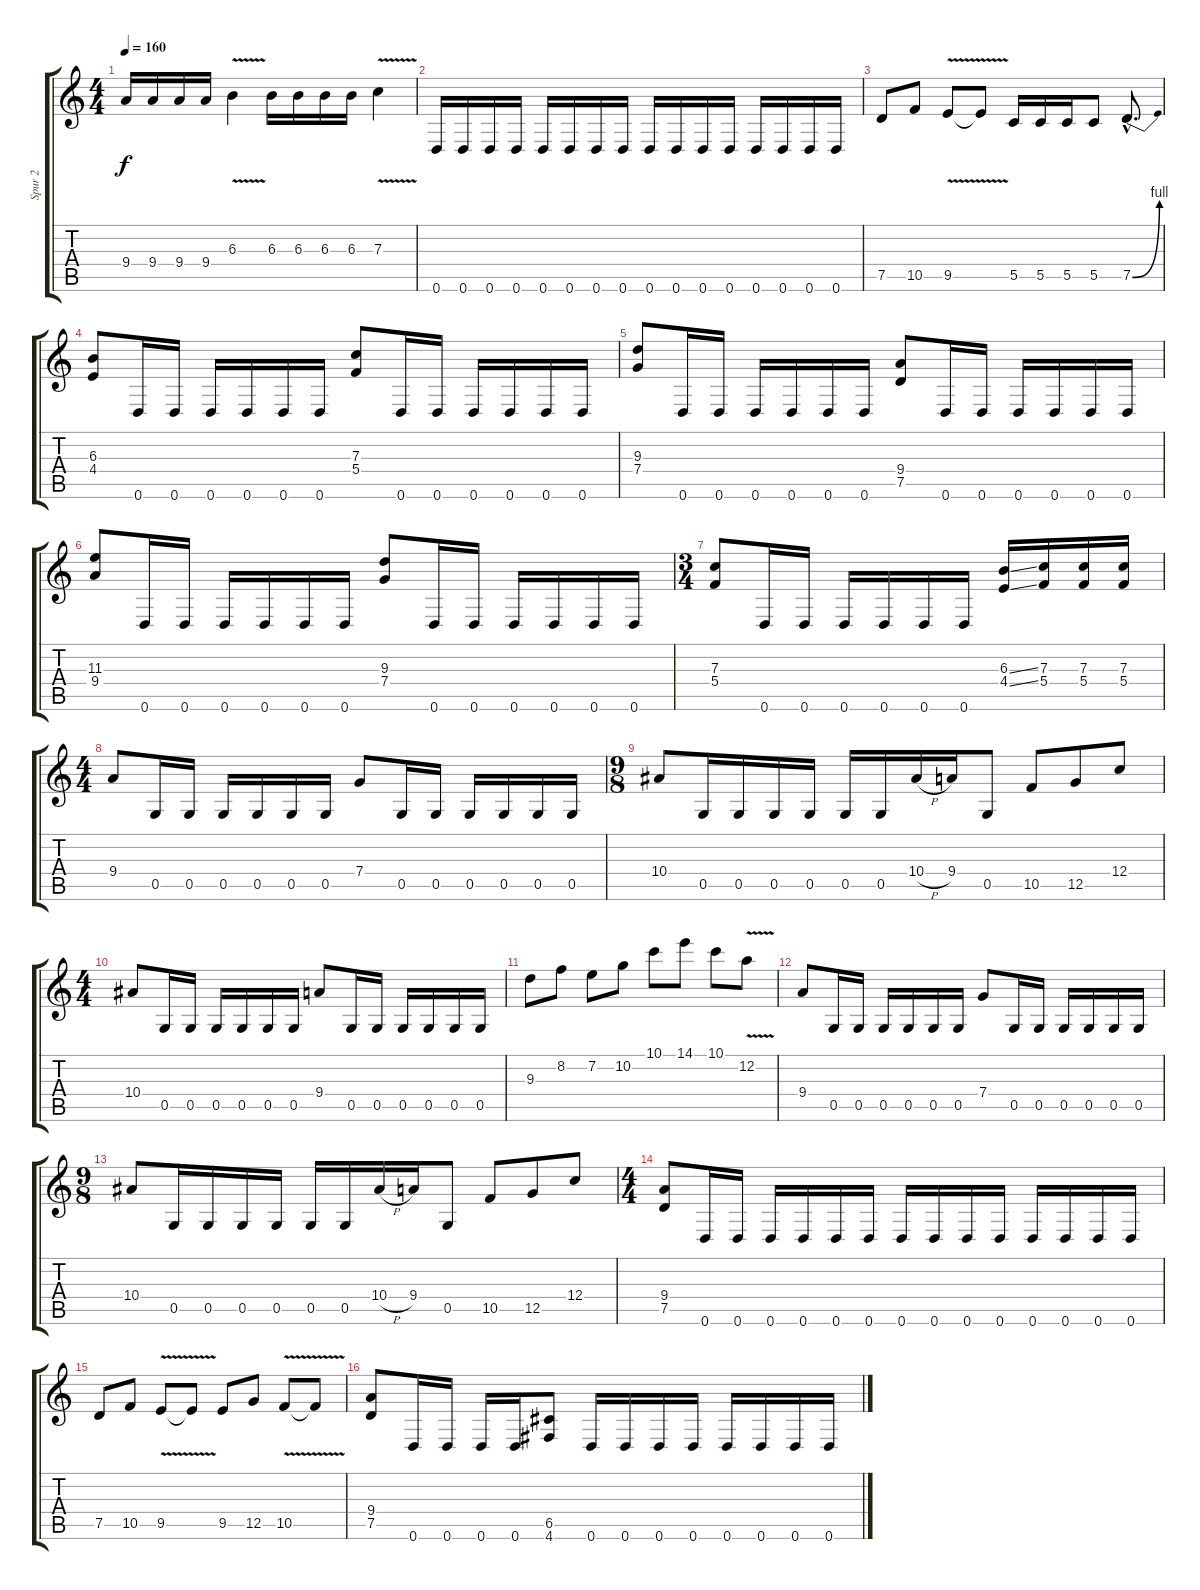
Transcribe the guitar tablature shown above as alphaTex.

\track ("Spur 2" "Spur 2") {instrument distortionguitar}
\staff {score tabs}
\tuning (D4 A3 F3 C3 G2 D2) {hide}
\ts (4 4)
\tempo 160
\clef g2
\ks c
9.4.16{dy f} 9.4.16 9.4.16 9.4.16 6.3{v}.4 6.3.16 6.3.16 6.3.16 6.3.16 7.3{v}.4 |
0.6.16 0.6.16 0.6.16 0.6.16 0.6.16 0.6.16 0.6.16 0.6.16 0.6.16 0.6.16 0.6.16 0.6.16 0.6.16 0.6.16 0.6.16 0.6.16 |
7.5.8 10.5.8 9.5{v}.8 9.5{v t}.8 5.5.16 5.5.16 5.5.16 5.5.8 7.5{be (bend 0 0 60 4) hac}.8{d} |
(6.3 4.4).8 0.6.16 0.6.16 0.6.16 0.6.16 0.6.16 0.6.16 (7.3 5.4).8 0.6.16 0.6.16 0.6.16 0.6.16 0.6.16 0.6.16 |
(9.3 7.4).8 0.6.16 0.6.16 0.6.16 0.6.16 0.6.16 0.6.16 (9.4 7.5).8 0.6.16 0.6.16 0.6.16 0.6.16 0.6.16 0.6.16 |
(11.3 9.4).8 0.6.16 0.6.16 0.6.16 0.6.16 0.6.16 0.6.16 (9.3 7.4).8 0.6.16 0.6.16 0.6.16 0.6.16 0.6.16 0.6.16 |
\ts (3 4)
(7.3 5.4).8 0.6.16 0.6.16 0.6.16 0.6.16 0.6.16 0.6.16 (6.3{ss} 4.4{ss}).16 (7.3 5.4).16 (7.3 5.4).16 (7.3 5.4).16 |
\ts (4 4)
9.4.8 0.5.16 0.5.16 0.5.16 0.5.16 0.5.16 0.5.16 7.4.8 0.5.16 0.5.16 0.5.16 0.5.16 0.5.16 0.5.16 |
\ts (9 8)
10.4.8 0.5.16 0.5.16 0.5.16 0.5.16 0.5.16 0.5.16 10.4{h}.16 9.4.16 0.5.8 10.5.8 12.5.8 12.4.8 |
\ts (4 4)
10.4.8 0.5.16 0.5.16 0.5.16 0.5.16 0.5.16 0.5.16 9.4.8 0.5.16 0.5.16 0.5.16 0.5.16 0.5.16 0.5.16 |
9.3.8 8.2.8 7.2.8 10.2.8 10.1.8 14.1.8 10.1.8 12.2{v}.8 |
9.4.8 0.5.16 0.5.16 0.5.16 0.5.16 0.5.16 0.5.16 7.4.8 0.5.16 0.5.16 0.5.16 0.5.16 0.5.16 0.5.16 |
\ts (9 8)
10.4.8 0.5.16 0.5.16 0.5.16 0.5.16 0.5.16 0.5.16 10.4{h}.16 9.4.16 0.5.8 10.5.8 12.5.8 12.4.8 |
\ts (4 4)
(9.4 7.5).8 0.6.16 0.6.16 0.6.16 0.6.16 0.6.16 0.6.16 0.6.16 0.6.16 0.6.16 0.6.16 0.6.16 0.6.16 0.6.16 0.6.16 |
7.5.8 10.5.8 9.5{v}.8 9.5{v t}.8 9.5.8 12.5.8 10.5{v}.8 10.5{v t}.8 |
(9.4 7.5).8 0.6.16 0.6.16 0.6.16 0.6.16 (6.5 4.6).8 0.6.16 0.6.16 0.6.16 0.6.16 0.6.16 0.6.16 0.6.16 0.6.16
